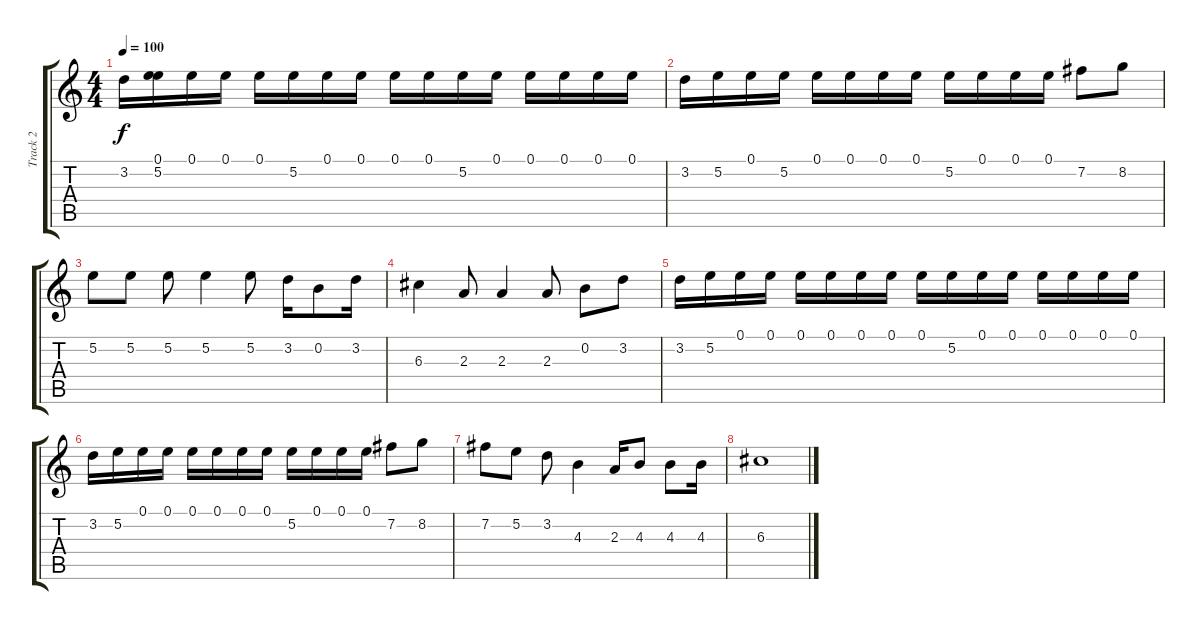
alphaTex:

\track ("Track 2" "Track 2") {instrument electricguitarjazz}
\staff {score tabs}
\tuning (E4 B3 G3 D3 A2 E2) {hide}
\ts (4 4)
\tempo 100
\clef g2
\ks c
3.2.16{dy f instrument electricguitarjazz} (0.1 5.2).16 0.1.16 0.1.16 0.1.16 5.2.16 0.1.16 0.1.16 0.1.16 0.1.16 5.2.16 0.1.16 0.1.16 0.1.16 0.1.16 0.1.16 |
3.2.16 5.2.16 0.1.16 5.2.16 0.1.16 0.1.16 0.1.16 0.1.16 5.2.16 0.1.16 0.1.16 0.1.16 7.2.8 8.2.8 |
5.2.8 5.2.8 5.2.8 5.2.4 5.2.8 3.2.16 0.2.8 3.2.16 |
6.3.4 2.3.8 2.3.4 2.3.8 0.2.8 3.2.8 |
3.2.16 5.2.16 0.1.16 0.1.16 0.1.16 0.1.16 0.1.16 0.1.16 0.1.16 5.2.16 0.1.16 0.1.16 0.1.16 0.1.16 0.1.16 0.1.16 |
3.2.16 5.2.16 0.1.16 0.1.16 0.1.16 0.1.16 0.1.16 0.1.16 5.2.16 0.1.16 0.1.16 0.1.16 7.2.8 8.2.8 |
7.2.8 5.2.8 3.2.8 4.3.4 2.3.16 4.3.8 4.3.8 4.3.16 |
6.3.1
